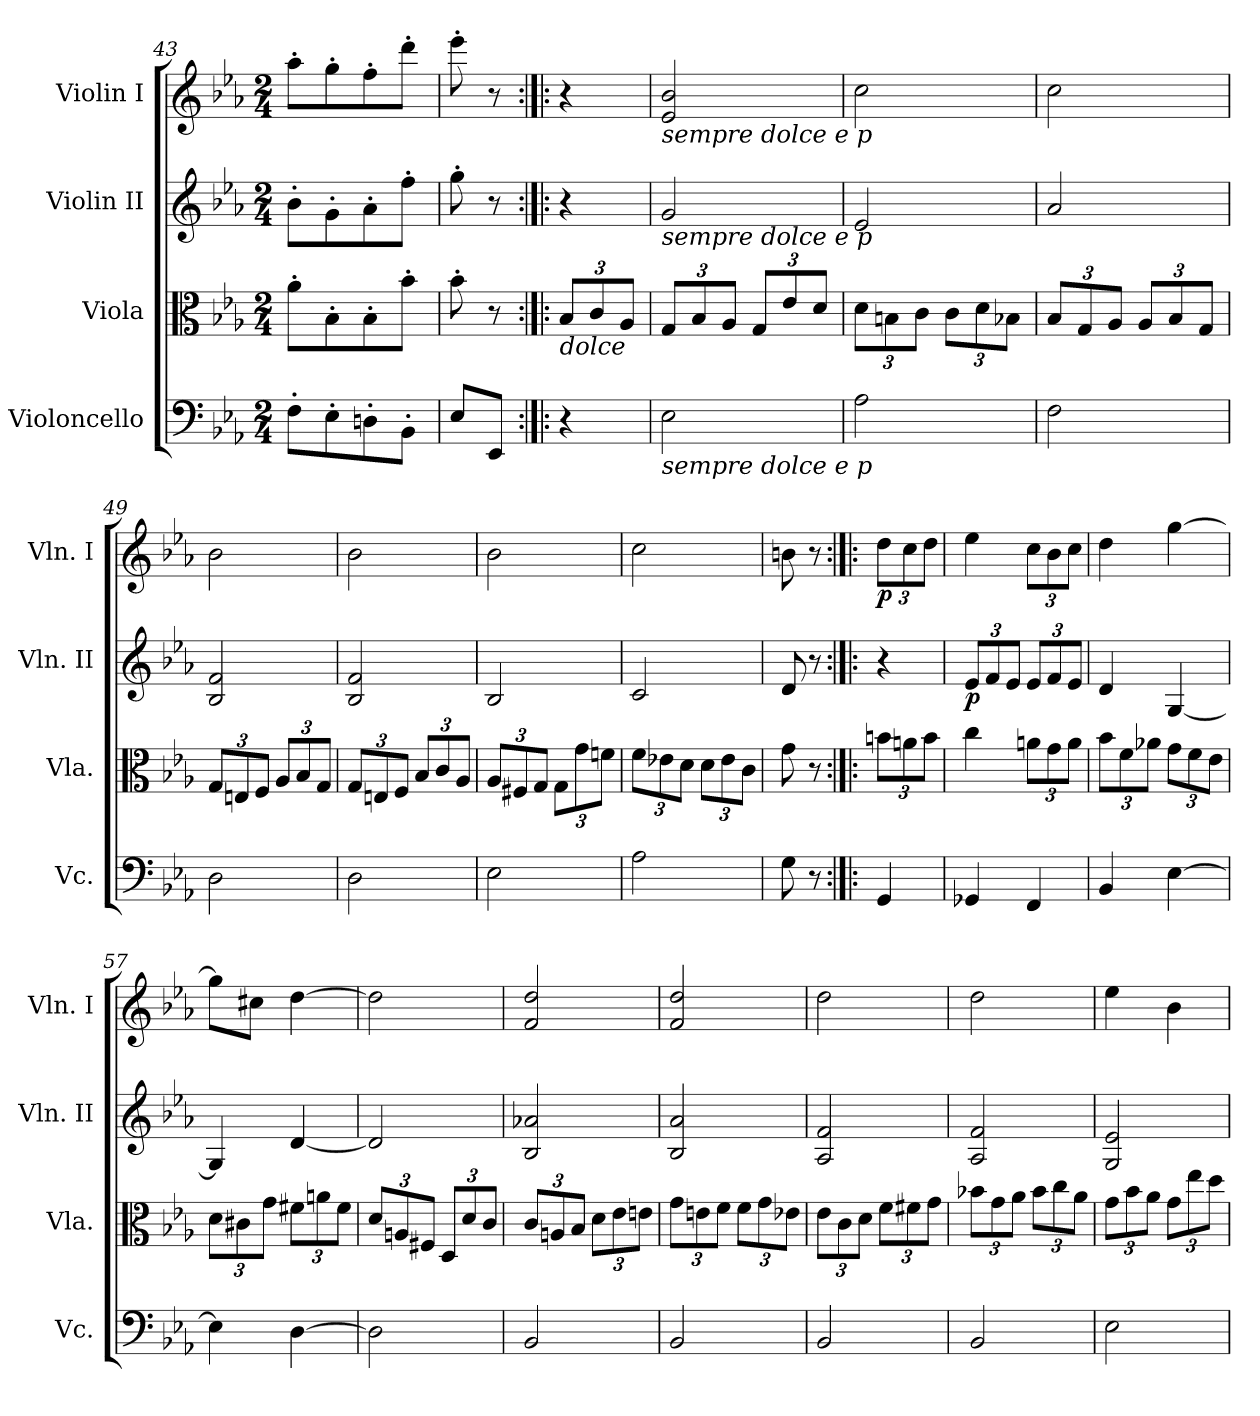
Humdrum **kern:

**kern	**kern	**kern	**dynam	**kern	**dynam
*part4	*part3	*part2	*part2	*part1	*part1
*staff4	*staff3	*staff2	*staff2	*staff1	*staff1
*I"Violoncello	*I"Viola	*I"Violin II	*	*I"Violin I	*
*I'Vc.	*I'Vla.	*I'Vln. II	*	*I'Vln. I	*
*clefF4	*clefC3	*clefG2	*	*clefG2	*
*k[b-e-a-]	*k[b-e-a-]	*k[b-e-a-]	*	*k[b-e-a-]	*
*M2/4	*M2/4	*M2/4	*	*M2/4	*
=43	=43	=43	=43	=43	=43
8F'\L	8a-'\L	8b-'\L	.	8aa-'\L	.
8E-'\	8B-'\	8g'\	.	8gg'\	.
8Dn'\	8B-'\	8a-'\	.	8ff'\	.
8BB-'\J	8b-'\J	8ff'\J	.	8ddd'\J	.
=44	=44	=44	=44	=44	=44
8E-/L	8b-'\	8gg'\	.	8eee-'\	.
8EE-/J	8r	8r	.	8r	.
=45:|!|:	=45:|!|:	=45:|!|:	=45:|!|:	=45:|!|:	=45:|!|:
*	*Xbrackettup	*	*	*	*
!	!LO:TX:b:i:t=dolce	!	!	!	!
4r	12B-/L	4r	.	4r	.
.	12c/	.	.	.	.
.	12A-/J	.	.	.	.
!!LO:LB:g=z
=46	=46	=46	=46	=46	=46
!	!	!	!	!LO:TX:b:i:t=sempre dolce e p	!
!	!	!LO:TX:b:i:t=sempre dolce e p	!	!	!
!LO:TX:b:i:t=sempre dolce e p	!	!	!	!	!
2E-\	12G/L	2g/	.	2e-/ 2b-/	.
.	12B-/	.	.	.	.
.	12A-/J	.	.	.	.
.	12G/L	.	.	.	.
.	12e-/	.	.	.	.
.	12d/J	.	.	.	.
!!LO:LB:g=z
=47	=47	=47	=47	=47	=47
2A-\	12d\L	2e-/	.	2cc\	.
.	12Bn\	.	.	.	.
.	12c\J	.	.	.	.
.	12c\L	.	.	.	.
.	12d\	.	.	.	.
.	12B-X\J	.	.	.	.
=48	=48	=48	=48	=48	=48
2F\	12B-/L	2a-/	.	2cc\	.
.	12G/	.	.	.	.
.	12A-/J	.	.	.	.
.	12A-/L	.	.	.	.
.	12B-/	.	.	.	.
.	12G/J	.	.	.	.
=49	=49	=49	=49	=49	=49
2D\	12G/L	2B-/ 2f/	.	2b-\	.
.	12En/	.	.	.	.
.	12F/J	.	.	.	.
.	12A-/L	.	.	.	.
.	12B-/	.	.	.	.
.	12G/J	.	.	.	.
=50	=50	=50	=50	=50	=50
2D\	12G/L	2B-/ 2f/	.	2b-\	.
.	12En/	.	.	.	.
.	12F/J	.	.	.	.
.	12B-/L	.	.	.	.
.	12c/	.	.	.	.
.	12A-/J	.	.	.	.
=51	=51	=51	=51	=51	=51
2E-\	12A-/L	2B-/	.	2b-\	.
.	12F#X/	.	.	.	.
.	12G/J	.	.	.	.
.	12G\L	.	.	.	.
.	12g\	.	.	.	.
.	12fn\J	.	.	.	.
=52	=52	=52	=52	=52	=52
2A-\	12f\L	2c/	.	2cc\	.
.	12e-X\	.	.	.	.
.	12d\J	.	.	.	.
.	12d\L	.	.	.	.
.	12e-\	.	.	.	.
.	12c\J	.	.	.	.
=53	=53	=53	=53	=53	=53
8G\	8g\	8d/	.	8bn\	.
8r	8r	8r	.	8r	.
!!LO:LB:g=z
=54:|!|:	=54:|!|:	=54:|!|:	=54:|!|:	=54:|!|:	=54:|!|:
*	*	*	*	*Xbrackettup	*
!	!	!	!	!	!LO:DY:b
4GG/	12bn\L	4r	.	12dd\L	p
.	12an\	.	.	12cc\	.
.	12b\J	.	.	12dd\J	.
!!LO:PB:g=z
=55	=55	=55	=55	=55	=55
*	*	*Xbrackettup	*	*	*
!	!	!	!LO:DY:b	!	!
4GG-X/	4cc\	12e-/L	p	4ee-\	.
.	.	12f/	.	.	.
.	.	12e-/J	.	.	.
4FF/	12an\L	12e-/L	.	12cc\L	.
.	12g\	12f/	.	12b-\	.
.	12a\J	12e-/J	.	12cc\J	.
=56	=56	=56	=56	=56	=56
4BB-/	12b-\L	4d/	.	4dd\	.
.	12f\	.	.	.	.
.	12a-X\J	.	.	.	.
[4E-\	12g\L	[4G/	.	[4gg\	.
.	12f\	.	.	.	.
.	12e-\J	.	.	.	.
=57	=57	=57	=57	=57	=57
4E-\]	12d\L	4G/]	.	8gg\L]	.
.	12c#X\	.	.	.	.
.	.	.	.	8cc#X\J	.
.	12g\J	.	.	.	.
[4D\	12f#X\L	[4d/	.	[4dd\	.
.	12an\	.	.	.	.
.	12f#\J	.	.	.	.
=58	=58	=58	=58	=58	=58
2D\]	12d/L	2d/]	.	2dd\]	.
.	12An/	.	.	.	.
.	12F#X/J	.	.	.	.
.	12D/L	.	.	.	.
.	12d/	.	.	.	.
.	12c/J	.	.	.	.
=59	=59	=59	=59	=59	=59
2BB-/	12c/L	2B-/ 2a-X/	.	2f/ 2dd/	.
.	12An/	.	.	.	.
.	12B-/J	.	.	.	.
.	12d\L	.	.	.	.
.	12e-\	.	.	.	.
.	12en\J	.	.	.	.
=60	=60	=60	=60	=60	=60
2BB-/	12g\L	2B-/ 2a-/	.	2f/ 2dd/	.
.	12en\	.	.	.	.
.	12f\J	.	.	.	.
.	12f\L	.	.	.	.
.	12g\	.	.	.	.
.	12e-X\J	.	.	.	.
!!LO:LB:g=z
=61	=61	=61	=61	=61	=61
2BB-/	12e-\L	2A-/ 2f/	.	2dd\	.
.	12c\	.	.	.	.
.	12d\J	.	.	.	.
.	12f\L	.	.	.	.
.	12f#X\	.	.	.	.
.	12g\J	.	.	.	.
!!LO:LB:g=z
=62	=62	=62	=62	=62	=62
2BB-/	12b-X\L	2A-/ 2f/	.	2dd\	.
.	12g\	.	.	.	.
.	12a-\J	.	.	.	.
.	12b-\L	.	.	.	.
.	12cc\	.	.	.	.
.	12a-\J	.	.	.	.
=63	=63	=63	=63	=63	=63
2E-\	12g\L	2G/ 2e-/	.	4ee-\	.
.	12b-\	.	.	.	.
.	12a-\J	.	.	.	.
.	12g\L	.	.	4b-\	.
.	12ee-\	.	.	.	.
.	12dd\J	.	.	.	.
=	=	=	=	=	=
*-	*-	*-	*-	*-	*-
